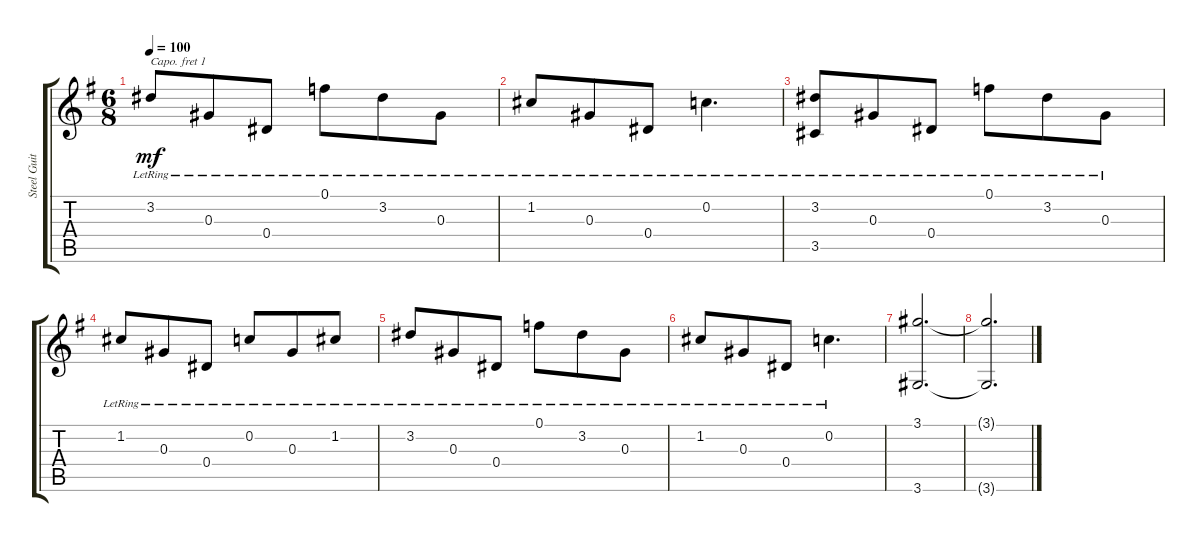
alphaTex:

\track ("Steel Guitar" "Steel Guit") {instrument acousticguitarsteel}
\staff {score tabs}
\capo 1
\tuning (E4 B3 G3 D3 A2 E2) {hide}
\ts (6 8)
\tempo 100
\clef g2
\ks eminor
3.2{lr}.8{dy mf} 0.3{lr}.8 0.4{lr}.8 0.1{lr}.8 3.2{lr}.8 0.3{lr}.8 |
1.2{lr}.8 0.3{lr}.8 0.4{lr}.8 0.2{lr}.4{d} |
(3.2{lr} 3.5{lr}).8 0.3{lr}.8 0.4{lr}.8 0.1{lr}.8 3.2{lr}.8 0.3{lr}.8 |
1.2{lr}.8 0.3{lr}.8 0.4{lr}.8 0.2{lr}.8 0.3{lr}.8 1.2{lr}.8 |
3.2{lr}.8 0.3{lr}.8 0.4{lr}.8 0.1{lr}.8 3.2{lr}.8 0.3{lr}.8 |
1.2{lr}.8 0.3{lr}.8 0.4{lr}.8 0.2{lr}.4{d} |
(3.1 3.6).2{d} |
(3.1{t} 3.6{t}).2{d}
